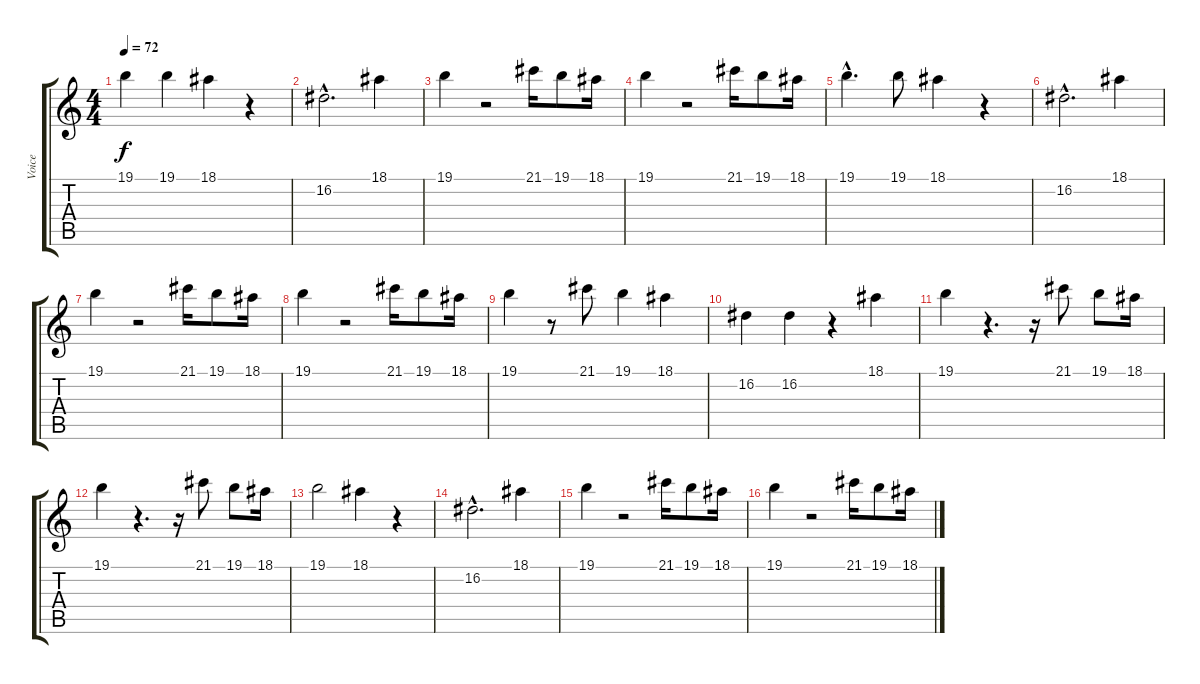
\track ("Voice" "Voice") {instrument trumpet}
\staff {score tabs}
\tuning (E4 B3 G3 D3 A2 E2) {hide}
\ts (4 4)
\tempo 72
\clef g2
\ks c
19.1.4{dy f} 19.1.4 18.1.4 r.4 |
16.2{hac}.2{d} 18.1.4 |
19.1.4 r.2 21.1.16 19.1.8 18.1.16 |
19.1.4 r.2 21.1.16 19.1.8 18.1.16 |
19.1{hac}.4{d} 19.1.8 18.1.4 r.4 |
16.2{hac}.2{d} 18.1.4 |
19.1.4 r.2 21.1.16 19.1.8 18.1.16 |
19.1.4 r.2 21.1.16 19.1.8 18.1.16 |
19.1.4 r.8 21.1.8 19.1.4 18.1.4 |
16.2.4 16.2.4 r.4 18.1.4 |
19.1.4 r.4{d} r.16 21.1.8 19.1.8 18.1.16 |
19.1.4 r.4{d} r.16 21.1.8 19.1.8 18.1.16 |
19.1.2 18.1.4 r.4 |
16.2{hac}.2{d} 18.1.4 |
19.1.4 r.2 21.1.16 19.1.8 18.1.16 |
19.1.4 r.2 21.1.16 19.1.8 18.1.16
